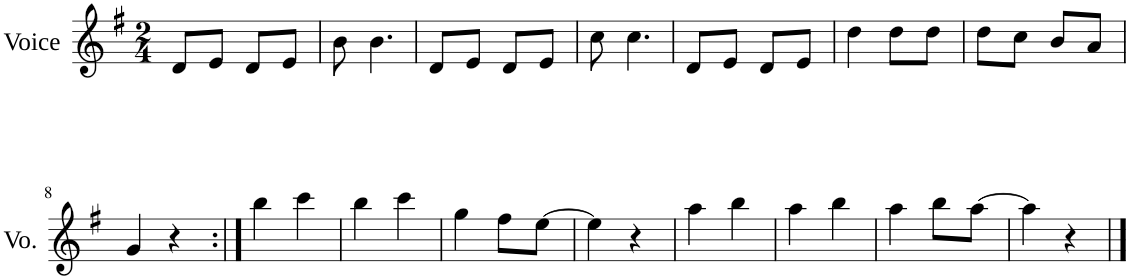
**kern
*part1
*staff1
*I"Voice
*I'Vo.
*clefG2
*k[f#]
*M2/4
=1
8d/L
8e/J
8d/L
8e/J
=2
8b\
4.b\
=3
8d/L
8e/J
8d/L
8e/J
=4
8cc\
4.cc\
=5
8d/L
8e/J
8d/L
8e/J
=6
4dd\
8dd\L
8dd\J
=7
8dd\L
8cc\J
8b/L
8a/J
!!LO:LB:g=z
=8
4g/
4r
=9:|!
4bb\
4ccc\
=10
4bb\
4ccc\
=11
4gg\
8ff#\L
[8ee\J
=12
4ee\]
4r
=13
4aa\
4bb\
=14
4aa\
4bb\
=15
4aa\
8bb\L
[8aa\J
=16
4aa\]
4r
==
*-
